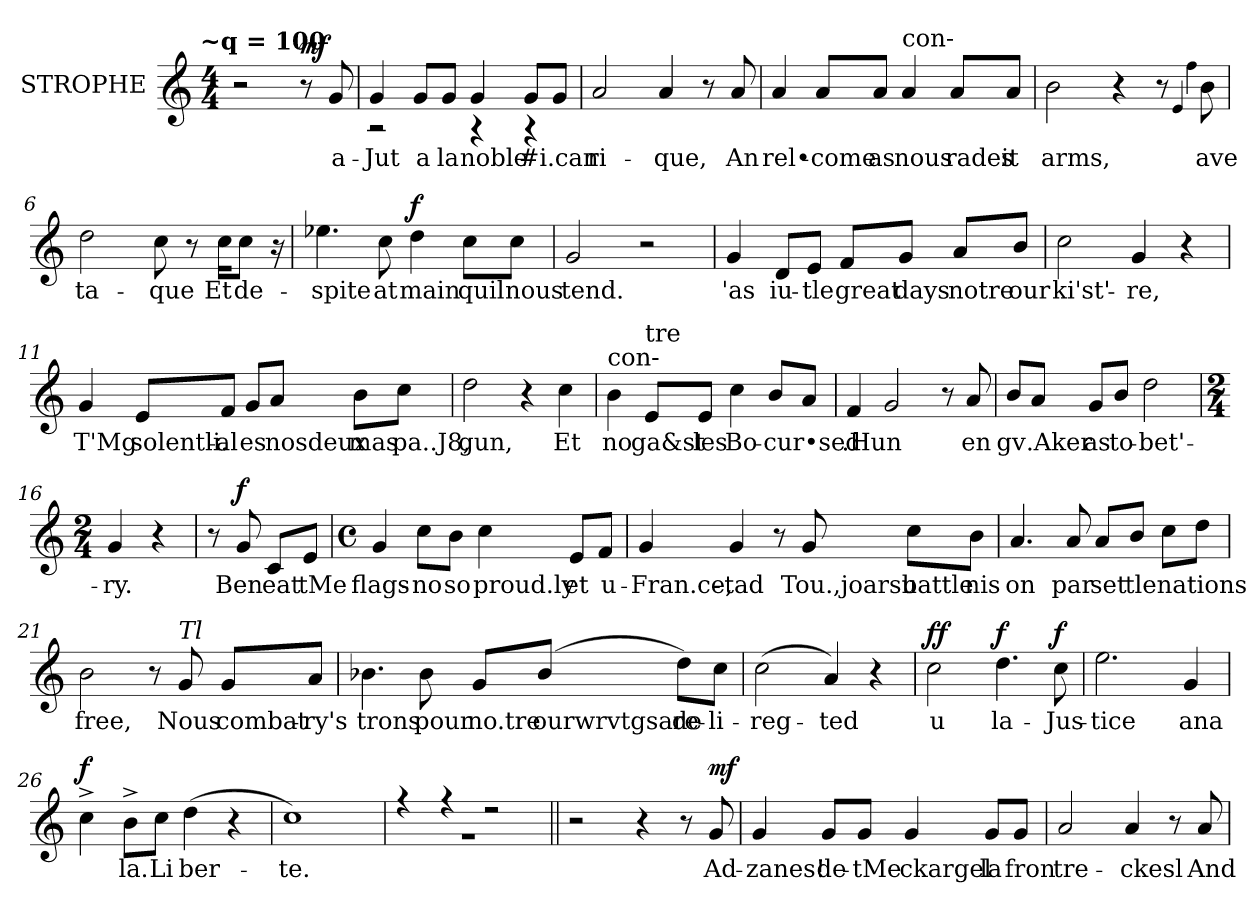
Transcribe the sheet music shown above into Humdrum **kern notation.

**kern	**text	**dynam
*part1	*part1	*part1
*staff1	*staff1	*staff1
*I"STROPHE	*	*
*I'STR.	*	*
*clefG2	*	*
*k[]	*	*
*C:	*	*
!!LO:TX:omd:t=~q = 100
*M4/4	*	*
=1	=1	=1
2r	.	.
8r	.	mf
8g/	a-	.
=2	=2	=2
*^	*	*
4g/	2r	Jut	.
8g/L	.	a	.
8g/J	.	la	.
4g/	4r	noble	.
8g/L	4r	#i.can	.
8g/J	.	.	.
*v	*v	*	*
=3	=3	=3
2a/	ri-	.
4a/	que,	.
8r	.	.
8a/	An	.
!!LO:LB:g=z
=4	=4	=4
4a/	rel•-	.
8a/L	come	.
8a/J	as	.
!LO:TX:t=con-	!	!
4a/	nous	.
8a/L	rades	.
8a/J	it	.
=5	=5	=5
2b\	arms,	.
4r	.	.
8r	.	.
4qqe/	.	.
4qqff\	.	.
8b\	ave	.
!!LO:LB:g=z
=6	=6	=6
2dd\	ta-	.
8cc\	que	.
8r	.	.
16cc\KL	Et	.
8cc\J	de-	.
16r	.	.
=7	=7	=7
4.ee-X\	spite	.
8cc\	at	.
4dd\	main	f
8cc\L	quil	.
8cc\J	nous	.
=8	=8	=8
2g/	tend.	.
2r	.	.
!!LO:LB:g=z
=9	=9	=9
4g/	'as	.
8d/L	iu-	.
8e/J	tle	.
8f/L	great	.
8g/J	days	.
8a/L	notre	.
8b/J	our	.
=10	=10	=10
2cc\	ki'st'-	.
4g/	re,	.
4r	.	.
!!LO:LB:g=z
=11	=11	=11
4g/	T'Mg	.
8e/L	solentli.-	.
8f/J	al	.
8g/L	es	.
8a/J	nosdeux	.
8b\L	mas	.
8cc\J	pa..J8,	.
=12	=12	=12
2dd\	gun,	.
4r	.	.
4cc\	Et	.
=13	=13	=13
!LO:TX:t=con-	!	!
4b\	no	.
!LO:TX:t=tre	!	!
8e/L	ga&st	.
8e/J	les	.
4cc\	Bo-	.
8b/L	cur•sed	.
8a/J	.	.
!!LO:LB:g=z
=14	=14	=14
4f/	.Hun	.
2g/	.	.
8r	.	.
8a/	en	.
=15	=15	=15
8b/L	gv	.
8a/J	.Aker	.
8g/L	as	.
8b/J	to-	.
2dd\	bet'-	.
=16	=16	=16
*M2/4	*	*
4g/	ry.	.
4r	.	.
=17	=17	=17
8r	.	.
8g/	Ben	f
8c/L	eat	.
8e/J	tMe	.
!!LO:LB:g=z
=18	=18	=18
*M4/4	*	*
*met(c)	*	*
4g/	flags-	.
8cc\L	no	.
8b\J	so	.
4cc\	proud.ly	.
8e/L	et	.
8f/J	u-	.
=19	=19	=19
4g/	Fran.ce,-	.
4g/	tad	.
8r	.	.
8g/	Tou.,joarsu	.
8cc\L	battle	.
8b\J	nis	.
=20	=20	=20
4.a/	on	.
8a/	par	.
8a/L	set	.
8b/J	tle	.
8cc\L	nations	.
8dd\J	.	.
!!LO:LB:g=z
=21	=21	=21
2b\	free,	.
8r	.	.
!LO:TX:i:t=Tl	!	!
8g/	Nous	.
8g/L	combat-	.
8a/J	ry's	.
=22	=22	=22
4.b-X\	trons	.
8b-\	pour	.
8g/L	no.tre	.
(8b-/J	ourwrvtgsare	.
8dd\L)	de-	.
8cc\J	li-	.
=23	=23	=23
(2cc\	reg-	.
4a/)	ted	.
4r	.	.
!!LO:LB:g=z
=24	=24	=24
2cc\	u	ff
4.dd\	la-	f
8cc\	Jus-	f
=25	=25	=25
2.ee\	tice	.
4g/	ana	.
=26	=26	=26
4cc^\	.	f
8b^\L	la.	.
8cc\J	Li	.
(4dd\	ber-	.
4r	.	.
=27	=27	=27
1cc/)	te.	.
=28	=28	=28
*^	*	*
4r	1r	.	.
4r	.	.	.
2r	.	.	.
*v	*v	*	*
!!LO:PB:g=z
=29||	=29||	=29||
2r	.	.
4r	.	.
8r	.	.
8g/	Ad-	mf
=30	=30	=30
4g/	zanes!	.
8g/L	de-	.
8g/J	tMe	.
4g/	ckargel	.
8g/L	la	.
8g/J	fron	.
=31	=31	=31
2a/	tre-	.
4a/	ckesl	.
8r	.	.
8a/	And	.
=	=	=
*-	*-	*-
